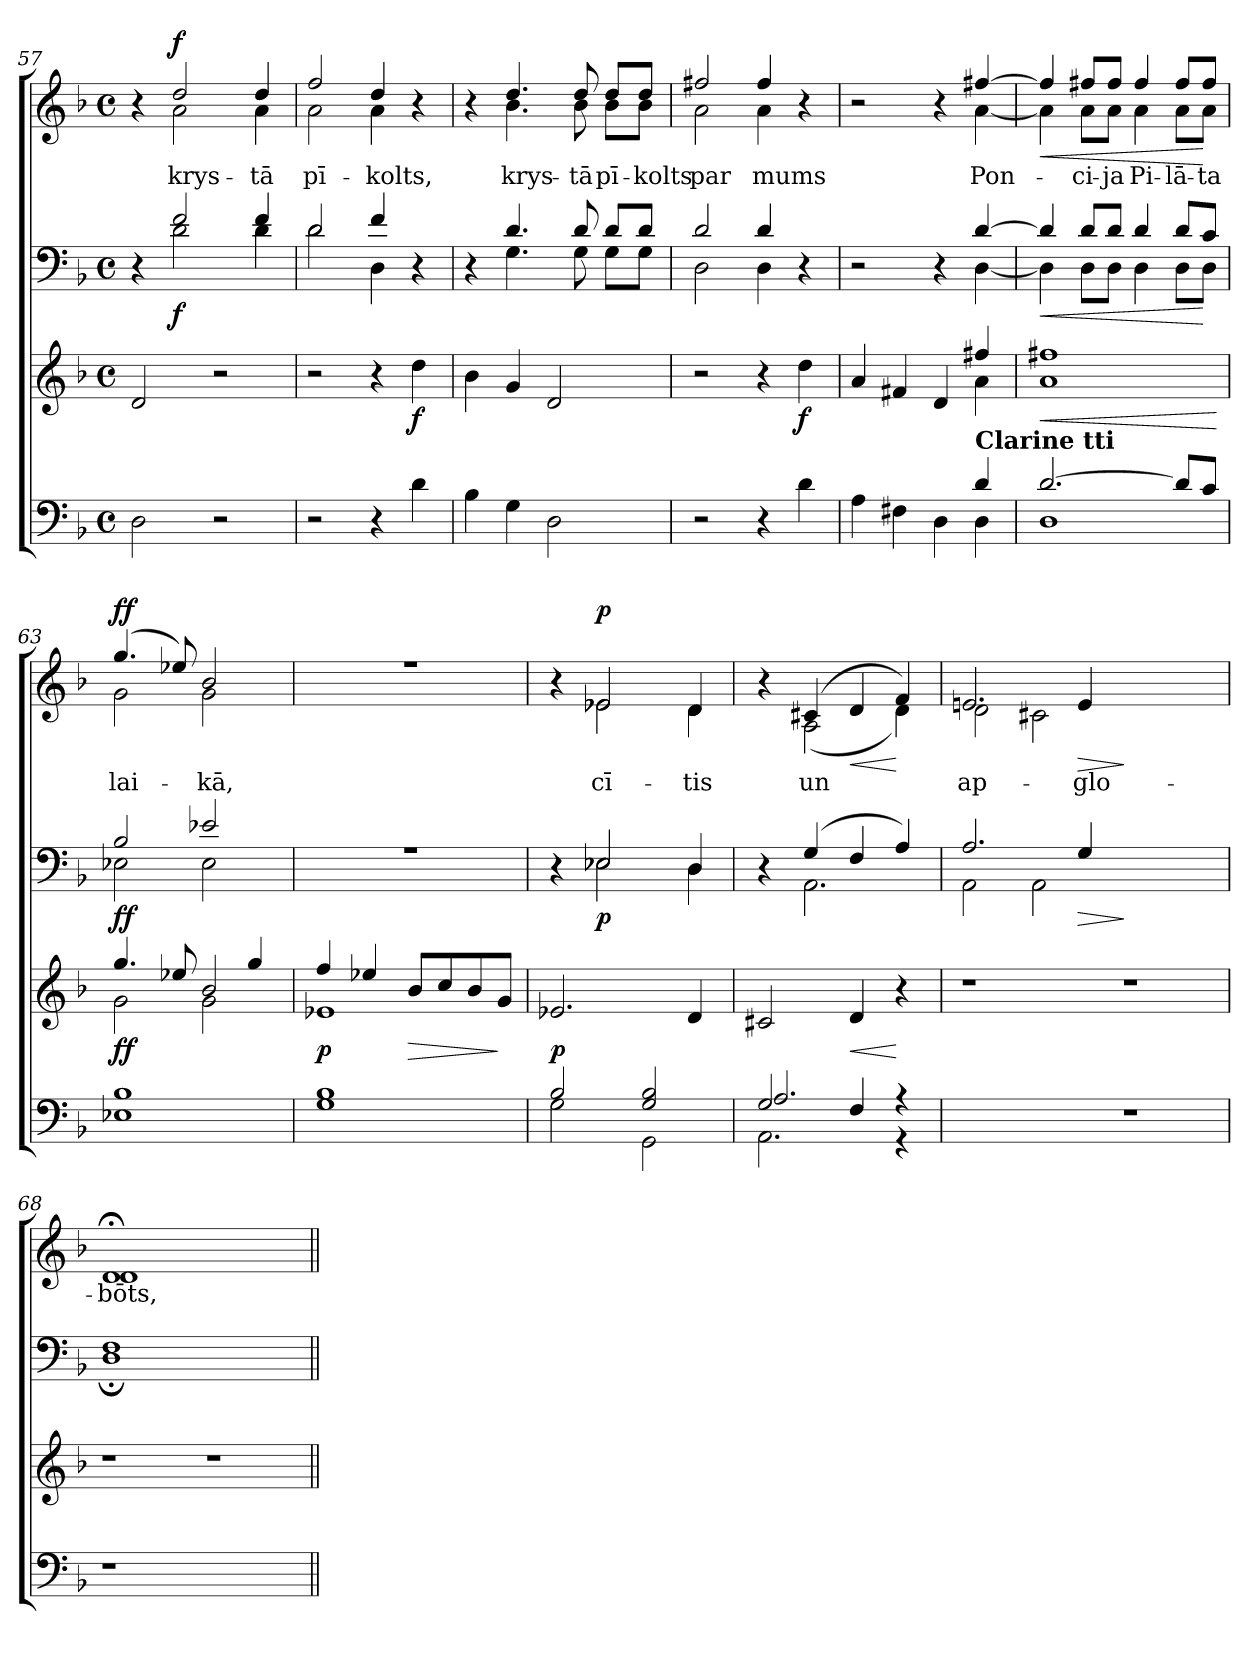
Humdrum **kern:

**kern	**kern	**dynam	**kern	**dynam	**kern	**text	**dynam
*part4	*part3	*part3	*part2	*part2	*part1	*part1	*part1
*staff4	*staff3	*staff3	*staff2	*staff2	*staff1	*staff1	*staff1
!!LO:PB:g=z
*clefF4	*clefG2	*	*clefF4	*	*clefG2	*	*
*k[b-]	*k[b-]	*	*k[b-]	*	*k[b-]	*	*
*F:	*F:	*	*F:	*	*F:	*	*
*M4/4	*M4/4	*	*M4/4	*	*M4/4	*	*
*met(c)	*met(c)	*	*met(c)	*	*met(c)	*	*
=57	=57	=57	=57	=57	=57	=57	=57
*	*	*	*^	*	*^	*	*
2Di\	2di/	.	4r	4ryy	.	4r	4ryy	.	.
!	!	!	!	!	!	!	!	!LO:LY:b:color=#000000	!
.	.	.	2fi/	2di\	f	2ddi/	2ai\	krys-	f
2r	2r	.	.	.	.	.	.	.	.
!	!	!	!	!	!	!	!	!LO:LY:b:color=#000000	!
.	.	.	4fi/	4di\	.	4ddi/	4ai\	-tā	.
=58	=58	=58	=58	=58	=58	=58	=58	=58	=58
!	!	!	!	!	!	!	!	!LO:LY:b:color=#000000	!
2r	2r	.	2di/	2di\	.	2ffi/	2ai\	pī-	.
!	!	!	!	!	!	!	!	!LO:LY:b:color=#000000	!
4r	4r	.	4fi/	4Di\	.	4ddi/	4ai\	-kolts,	.
4di\	4ddi\	f	4r	4ryy	.	4r	4ryy	.	.
=59	=59	=59	=59	=59	=59	=59	=59	=59	=59
4B-i\	4b-i\	.	4r	4ryy	.	4r	4ryy	.	.
!	!	!	!	!	!	!	!	!LO:LY:b:color=#000000	!
4Gi\	4gi/	.	4.di/	4.Gi\	.	4.ddi/	4.b-i\	krys-	.
2Di\	2di/	.	.	.	.	.	.	.	.
!	!	!	!	!	!	!	!	!LO:LY:b:color=#000000	!
.	.	.	8di/	8Gi\	.	8ddi/	8b-i\	-tā	.
!	!	!	!	!	!	!	!	!LO:LY:b:color=#000000	!
.	.	.	8di/L	8Gi\L	.	8ddi/L	8b-i\L	pī-	.
!	!	!	!	!	!	!	!	!LO:LY:b:color=#000000	!
.	.	.	8di/J	8Gi\J	.	8ddi/J	8b-i\J	-kolts	.
=60	=60	=60	=60	=60	=60	=60	=60	=60	=60
!	!	!	!	!	!	!	!	!LO:LY:b:color=#000000	!
2r	2r	.	2di/	2Di\	.	2ff#Xi/	2ai\	par	.
!	!	!	!	!	!	!	!	!LO:LY:b:color=#000000	!
4r	4r	.	4di/	4Di\	.	4ff#i/	4ai\	mums	.
4di\	4ddi\	f	4r	4ryy	.	4r	4ryy	.	.
=61	=61	=61	=61	=61	=61	=61	=61	=61	=61
*^	*^	*	*	*	*	*	*	*	*
4Ai\	2ryy	4ai/	2ryy	.	2r	2ryy	.	2r	2ryy	.	.
4F#Xi\	.	4f#Xi/	.	.	.	.	.	.	.	.	.
4Di\	4ryy	4di/	4ryy	.	4r	4ryy	.	4r	4ryy	.	.
!	!	!LO:TX:b:B:t=Clarine tti	!	!	!	!	!	!	!	!	!
!	!	!	!	!	!	!	!	!	!	!LO:LY:b:color=#000000	!
4di/	4Di\	4ff#Xi/	4ai\	.	[>4di/	[<4Di\	.	[>4ff#Xi/	[<4ai\	Pon-	.
=62	=62	=62	=62	=62	=62	=62	=62	=62	=62	=62	=62
!	!	!	!	!LO:HP:b	!	!	!LO:HP:b	!	!	!	!LO:HP:b
*	*	*v	*v	*	*	*	*	*	*	*	*
[>2.di/	1Di	1ai 1ff#Xi	<	4di/]	4Di\]	<	4ff#i/]	4ai\]	.	<
!	!	!	!	!	!	!	!	!	!LO:LY:b:color=#000000	!
.	.	.	.	8di/L	8Di\L	.	8ff#i/L	8ai\L	-ci-	.
!	!	!	!	!	!	!	!	!	!LO:LY:b:color=#000000	!
.	.	.	.	8di/J	8Di\J	.	8ff#i/J	8ai\J	-ja	.
!	!	!	!	!	!	!	!	!	!LO:LY:b:color=#000000	!
.	.	.	.	4di/	4Di\	.	4ff#i/	4ai\	Pi-	.
!	!	!	!	!	!	!	!	!	!LO:LY:b:color=#000000	!
8di/L]	.	.	.	8di/L	8Di\L	.	8ff#i/L	8ai\L	-lā-	.
!	!	!	!	!	!	!	!	!	!LO:LY:b:color=#000000	!
8ci/J	.	.	.	8ci/J	8Di\J	[	8ff#i/J	8ai\J	-ta	[
*	*	*	*	*v	*v	*	*	*	*	*
*v	*v	*	*	*	*	*v	*v	*	*
.	.	[	.	.	.	.	.
!!LO:LB:g=z
=63	=63	=63	=63	=63	=63	=63	=63
*	*^	*	*^	*	*	*	*
*	*	*^	*	*	*	*	*	*	*
!	!	!	!	!	!	!	!	!	!LO:LY:b:color=#000000	!
*	*	*	*	*	*	*	*	*^	*	*
1E-Xi 1B-i	4.ggi/	2gi\	2ryy	ff	2B-i/	2E-Xi\	ff	(4.ggi/	2gi\	lai-	ff
.	8ee-Xi/	.	.	.	.	.	.	8ee-Xi/)	.	.	.
!	!	!	!	!	!	!	!	!	!	!LO:LY:b:color=#000000	!
.	2b-i/	2gi\	4ryy	.	2e-Xi/	2E-i\	.	2b-i/	2gi\	-kā,	.
.	.	.	4ggi/	.	.	.	.	.	.	.	.
*	*	*v	*v	*	*	*	*	*	*	*	*
=64	=64	=64	=64	=64	=64	=64	=64	=64	=64	=64
*^	*	*	*	*	*	*	*	*	*	*
1B-i	1Gi	4ffi/	1e-Xi	p	1r	1ryy	.	1r	1ryy	.	.
.	.	4ee-Xi/	.	.	.	.	.	.	.	.	.
!	!	!	!	!LO:HP:b	!	!	!	!	!	!	!
.	.	8b-i/L	.	>	.	.	.	.	.	.	.
.	.	8cci/	.	.	.	.	.	.	.	.	.
.	.	8b-i/	.	.	.	.	.	.	.	.	.
.	.	8gi/J	.	]	.	.	.	.	.	.	.
*	*	*v	*v	*	*	*	*	*	*	*	*
=65	=65	=65	=65	=65	=65	=65	=65	=65	=65	=65
2B-i/	2Gi\	2.e-Xi/	p	4r	4ryy	.	4r	4ryy	.	.
!	!	!	!	!	!	!	!	!	!LO:LY:b:color=#000000	!
.	.	.	.	2E-Xi/	2E-i\	p	2e-Xi/	2e-i\	cī-	p
2Gi/ 2B-i	2GGi\	.	.	.	.	.	.	.	.	.
!	!	!	!	!	!	!	!	!	!LO:LY:b:color=#000000	!
.	.	4di/	.	4Di/	4Di\	.	4di/	4di\	-tis	.
=66	=66	=66	=66	=66	=66	=66	=66	=66	=66	=66
*	*^	*	*	*	*	*	*	*	*	*
2Gi/	2.AAi\	2.Ai/	2c#Xi/	.	4r	4ryy	.	4r	4ryy	.	.
!	!	!	!	!	!	!	!	!	!	!LO:LY:b:color=#000000	!
.	.	.	.	.	(4Gi/	2.AAi\	.	(4c#Xi/	(2Ai\	un	.
!	!	!	!	!LO:HP:b	!	!	!	!	!	!	!LO:HP:b
4Fi/	.	.	4di/	<	4Fi/	.	.	4di/	.	.	<
4r	4r	4ryy	4r	[	4Ai/)	.	.	4fi/)	4di\)	.	[
*v	*v	*v	*	*	*	*	*	*	*	*	*
=67	=67	=67	=67	=67	=67	=67	=67	=67	=67
*^	*	*	*	*	*	*	*	*	*
*	*^	*	*	*	*	*	*	*	*	*
!	!	!	!	!	!	!	!	!	!	!LO:LY:b:color=#000000	!
*v	*v	*v	*	*	*	*	*	*	*	*	*
1ryy	1r	.	2.Ai/	2AAi\	.	2.eni/	2di\	ap-	.
.	.	.	.	2AAi\	.	.	2c#Xi\	.	.
!	!	!	!	!	!LO:HP:b	!	!	!	!
!	!	!	!	!	!	!	!	!LO:LY:b:color=#000000	!LO:HP:b
.	.	.	4Gi/	.	>	4ei/	.	-glo-	>
1r	1r	.	1ryy	1ryy	]	1ryy	1ryy	.	]
=68	=68	=68	=68	=68	=68	=68	=68	=68	=68
!	!	!	!	!	!	!	!	!LO:LY:b:color=#000000	!
1r	1r	.	1Fi	1D;i	.	1d;i	1di	-bōts,	.
1ryy	1r	.	1ryy	1ryy	.	1ryy	1ryy	.	.
*	*	*	*v	*v	*	*	*	*	*
*	*	*	*	*	*v	*v	*	*
=||	=||	=||	=||	=||	=||	=||	=||
*-	*-	*-	*-	*-	*-	*-	*-
